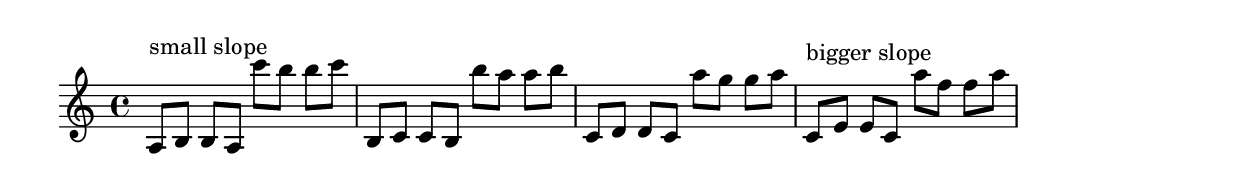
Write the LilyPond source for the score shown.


\version "2.3.16"
\header{

    texidoc="Simple beams on middle staffline are allowed to be
    slightly sloped, even if the notes have ledgers.  Beams reaching
    beyond middle line can have bigger slope."

}

\score{
    \relative c'{
	%%\override Staff.Stem  #'beamed-lengths = #'(3.50)
	%%  c8[ d]
	%%  d[ c]
	%% r2
	%% \override Staff.Stem  #'beamed-lengths = #'(3.26)

         a8[^"small slope" b]
         b[ a]

	 c''[ b]
	 b[ c]

	 % baerenreiter test
	 b,,[ c]
	 c[ b]

	 b''[ a]
	 a[ b]

	 c,,[ d]
	 d[ c]
	
	 a''[ g]
	 g[ a]

	 c,,[^"bigger slope" e]
	 e[ c]
	
	 a''[ f]
	 f[ a]
    }
    \paper{
	raggedright = ##t
	indent = 0
    }
}

